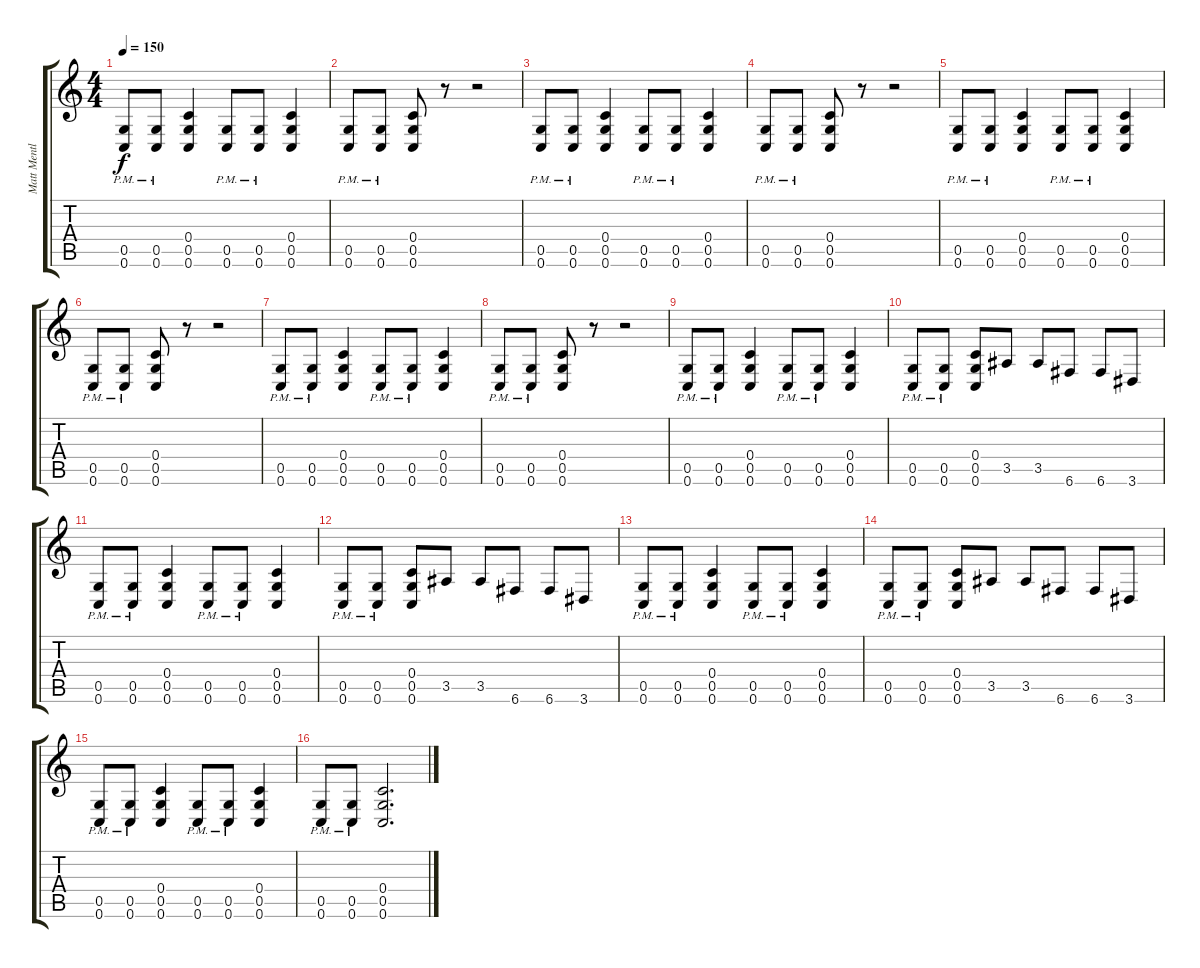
\track ("Matt Mentley" "Matt Mentl") {instrument distortionguitar}
\staff {score tabs}
\tuning (D4 A3 F3 C3 G2 C2) {hide}
\ts (4 4)
\tempo 150
\clef g2
\ks c
(0.5{pm} 0.6{pm}).8{dy f} (0.5{pm} 0.6{pm}).8 (0.4 0.5 0.6).4 (0.5{pm} 0.6{pm}).8 (0.5{pm} 0.6{pm}).8 (0.4 0.5 0.6).4 |
(0.5{pm} 0.6{pm}).8 (0.5{pm} 0.6{pm}).8 (0.4 0.5 0.6).8 r.8 r.2 |
(0.5{pm} 0.6{pm}).8 (0.5{pm} 0.6{pm}).8 (0.4 0.5 0.6).4 (0.5{pm} 0.6{pm}).8 (0.5{pm} 0.6{pm}).8 (0.4 0.5 0.6).4 |
(0.5{pm} 0.6{pm}).8 (0.5{pm} 0.6{pm}).8 (0.4 0.5 0.6).8 r.8 r.2 |
(0.5{pm} 0.6{pm}).8 (0.5{pm} 0.6{pm}).8 (0.4 0.5 0.6).4 (0.5{pm} 0.6{pm}).8 (0.5{pm} 0.6{pm}).8 (0.4 0.5 0.6).4 |
(0.5{pm} 0.6{pm}).8 (0.5{pm} 0.6{pm}).8 (0.4 0.5 0.6).8 r.8 r.2 |
(0.5{pm} 0.6{pm}).8 (0.5{pm} 0.6{pm}).8 (0.4 0.5 0.6).4 (0.5{pm} 0.6{pm}).8 (0.5{pm} 0.6{pm}).8 (0.4 0.5 0.6).4 |
(0.5{pm} 0.6{pm}).8 (0.5{pm} 0.6{pm}).8 (0.4 0.5 0.6).8 r.8 r.2 |
(0.5{pm} 0.6{pm}).8 (0.5{pm} 0.6{pm}).8 (0.4 0.5 0.6).4 (0.5{pm} 0.6).8 (0.5{pm} 0.6{pm}).8 (0.4 0.5 0.6).4 |
(0.5{pm} 0.6{pm}).8 (0.5{pm} 0.6{pm}).8 (0.4 0.5 0.6).8 3.5.8 3.5.8 6.6.8 6.6.8 3.6.8 |
(0.5{pm} 0.6{pm}).8 (0.5{pm} 0.6{pm}).8 (0.4 0.5 0.6).4 (0.5{pm} 0.6).8 (0.5{pm} 0.6{pm}).8 (0.4 0.5 0.6).4 |
(0.5{pm} 0.6{pm}).8 (0.5{pm} 0.6{pm}).8 (0.4 0.5 0.6).8 3.5.8 3.5.8 6.6.8 6.6.8 3.6.8 |
(0.5{pm} 0.6{pm}).8 (0.5{pm} 0.6{pm}).8 (0.4 0.5 0.6).4 (0.5{pm} 0.6).8 (0.5{pm} 0.6{pm}).8 (0.4 0.5 0.6).4 |
(0.5{pm} 0.6{pm}).8 (0.5{pm} 0.6{pm}).8 (0.4 0.5 0.6).8 3.5.8 3.5.8 6.6.8 6.6.8 3.6.8 |
(0.5{pm} 0.6{pm}).8 (0.5{pm} 0.6{pm}).8 (0.4 0.5 0.6).4 (0.5{pm} 0.6).8 (0.5{pm} 0.6{pm}).8 (0.4 0.5 0.6).4 |
(0.5{pm} 0.6{pm}).8 (0.5{pm} 0.6{pm}).8 (0.4 0.5 0.6).2{d}
